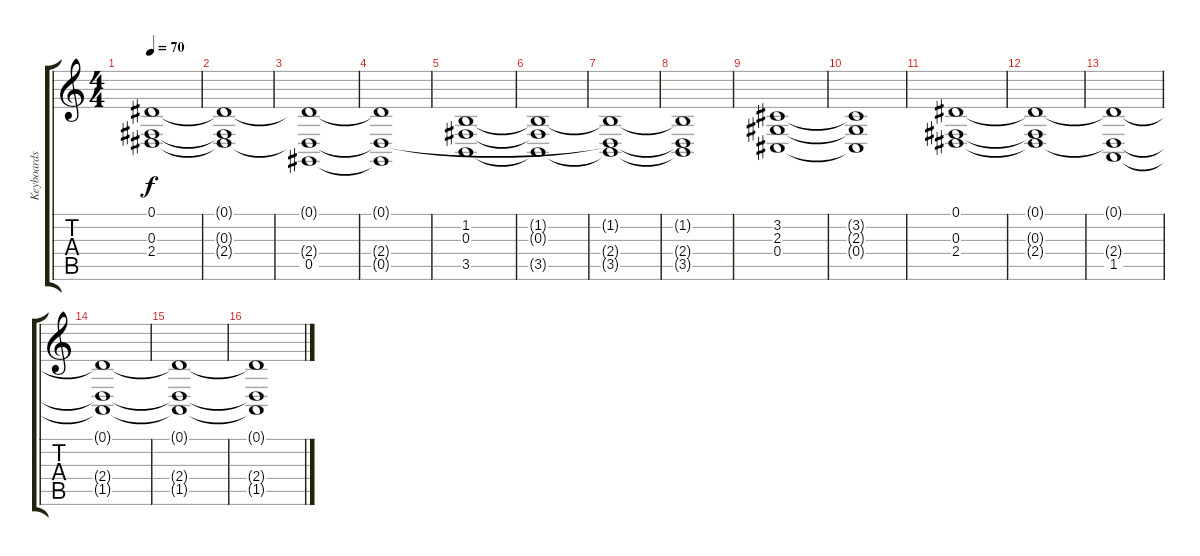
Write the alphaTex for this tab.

\track ("Keyboards" "Keyboards") {instrument voiceoohs}
\staff {score tabs}
\tuning (Eb4 Bb3 Gb3 Db3 Ab2 Eb2) {hide}
\ts (4 4)
\tempo 70
\tempo 120
\tempo 70
\clef g2
\ks c
(0.1 0.3 2.4).1{dy f instrument voiceoohs} |
(0.1{t} 0.3{t} 2.4{t}).1 |
(0.1{t} 2.4{t} 0.5).1 |
(0.1{t} 2.4{t} 0.5{t}).1 |
(1.2 0.3 3.5).1 |
(1.2{t} 0.3{t} 3.5{t}).1 |
(1.2{t} 2.4{t} 3.5{t}).1 |
(1.2{t} 2.4{t} 3.5{t}).1 |
(3.2 2.3 0.4).1 |
(3.2{t} 2.3{t} 0.4{t}).1 |
(0.1 0.3 2.4).1 |
(0.1{t} 0.3{t} 2.4{t}).1 |
(0.1{t} 2.4{t} 1.5).1 |
(0.1{t} 2.4{t} 1.5{t}).1 |
(0.1{t} 2.4{t} 1.5{t}).1 |
(0.1{t} 2.4{t} 1.5{t}).1
